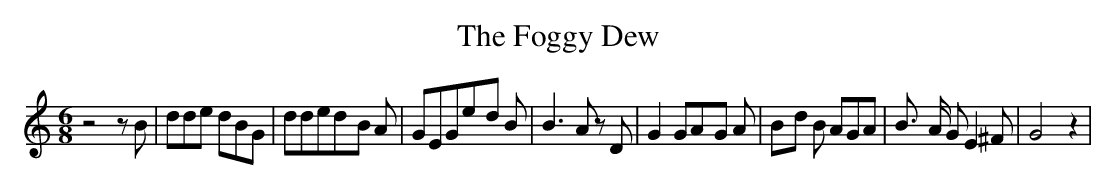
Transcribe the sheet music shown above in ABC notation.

X:1
T:The Foggy Dew
M:6/8
L:1/8
K:C
 z4 z B| dde dBG| dded-B A| GEGe-d B| B3- A z D| G2 GA-G A|B-d B AGA|\
 B3/2- A/2 G E2 ^F| G4 z2|
